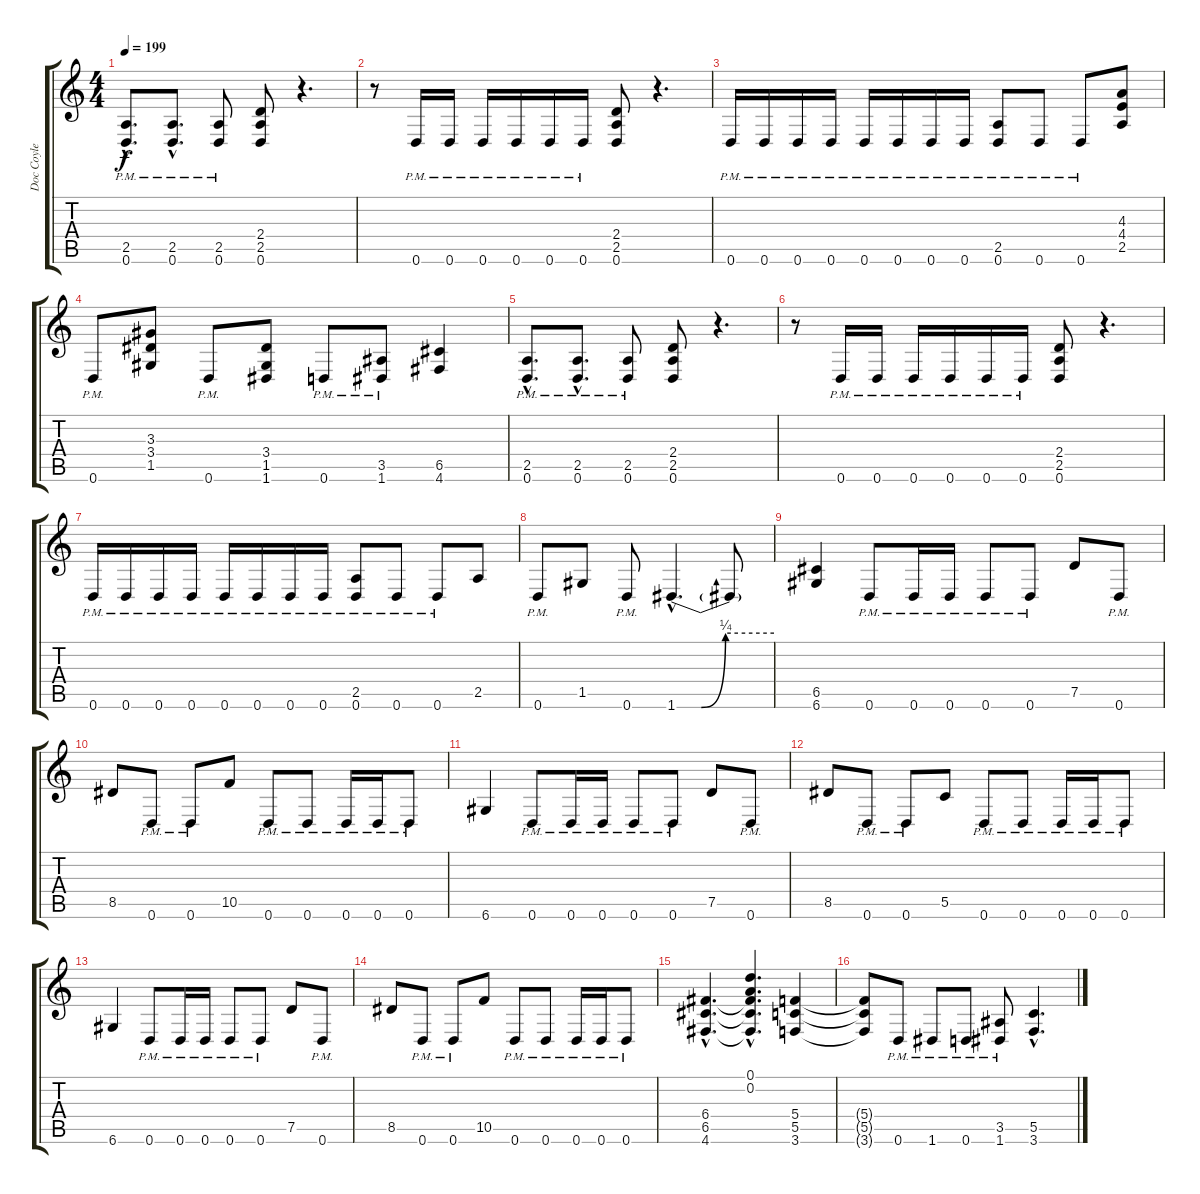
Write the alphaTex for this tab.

\track ("Doc Coyle (Guitar)" "Doc Coyle ") {instrument overdrivenguitar}
\staff {score tabs}
\tuning (D4 A3 F3 C3 G2 D2) {hide}
\ts (4 4)
\tempo 199
\clef g2
\ks c
(2.5{hac pm} 0.6{hac pm}).8{d dy f} (2.5{hac pm} 0.6{hac pm}).8{d} (2.5{pm} 0.6{pm}).8 (2.4 2.5 0.6).8 r.4{d} |
r.8 0.6{pm}.16 0.6{pm}.16 0.6{pm}.16 0.6{pm}.16 0.6{pm}.16 0.6{pm}.16 (2.4 2.5 0.6).8 r.4{d} |
0.6{pm}.16 0.6{pm}.16 0.6{pm}.16 0.6{pm}.16 0.6{pm}.16 0.6{pm}.16 0.6{pm}.16 0.6{pm}.16 (2.5{pm} 0.6{pm}).8 0.6{pm}.8 0.6{pm}.8 (4.3 4.4 2.5).8 |
0.6{pm}.8 (3.3 3.4 1.5).8 0.6{pm}.8 (3.4 1.5 1.6).8 0.6{pm}.8 (3.5{pm} 1.6{pm}).8 (6.5 4.6).4 |
(2.5{hac pm} 0.6{hac pm}).8{d} (2.5{hac pm} 0.6{hac pm}).8{d} (2.5{pm} 0.6{pm}).8 (2.4 2.5 0.6).8 r.4{d} |
r.8 0.6{pm}.16 0.6{pm}.16 0.6{pm}.16 0.6{pm}.16 0.6{pm}.16 0.6{pm}.16 (2.4 2.5 0.6).8 r.4{d} |
0.6{pm}.16 0.6{pm}.16 0.6{pm}.16 0.6{pm}.16 0.6{pm}.16 0.6{pm}.16 0.6{pm}.16 0.6{pm}.16 (2.5{pm} 0.6{pm}).8 0.6{pm}.8 0.6{pm}.8 2.5.8 |
0.6{pm}.8 1.5.8 0.6{pm}.8 1.6{be (custom 0 0 15 0 30 1 60 1) hac}.4{d} 1.6{t}.8 |
(6.5 6.6).4{balance 8} 0.6{pm}.8 0.6{pm}.16 0.6{pm}.16 0.6{pm}.8 0.6{pm}.8 7.5.8 0.6{pm}.8 |
8.5.8 0.6{pm}.8 0.6{pm}.8 10.5.8 0.6{pm}.8 0.6{pm}.8 0.6{pm}.16 0.6{pm}.16 0.6{pm}.8 |
6.6.4 0.6{pm}.8 0.6{pm}.16 0.6{pm}.16 0.6{pm}.8 0.6{pm}.8 7.5.8 0.6{pm}.8 |
8.5.8 0.6{pm}.8 0.6{pm}.8 5.5.8 0.6{pm}.8 0.6{pm}.8 0.6{pm}.16 0.6{pm}.16 0.6{pm}.8 |
6.6.4 0.6{pm}.8 0.6{pm}.16 0.6{pm}.16 0.6{pm}.8 0.6{pm}.8 7.5.8 0.6{pm}.8 |
8.5.8 0.6{pm}.8 0.6{pm}.8 10.5.8 0.6{pm}.8 0.6{pm}.8 0.6{pm}.16 0.6{pm}.16 0.6{pm}.8 |
(6.4{hac} 6.5{hac} 4.6{hac}).4{d} (0.1{hac} 0.2{hac} 6.4{hac t} 6.5{hac t} 4.6{hac t}).4{d} (5.4 5.5 3.6).4 |
(5.4{t} 5.5{t} 3.6{t}).8 0.6{pm}.8 1.6{pm}.8 0.6{pm}.8 (3.5{pm} 1.6{pm}).8 (5.5{hac} 3.6{hac}).4{d}
